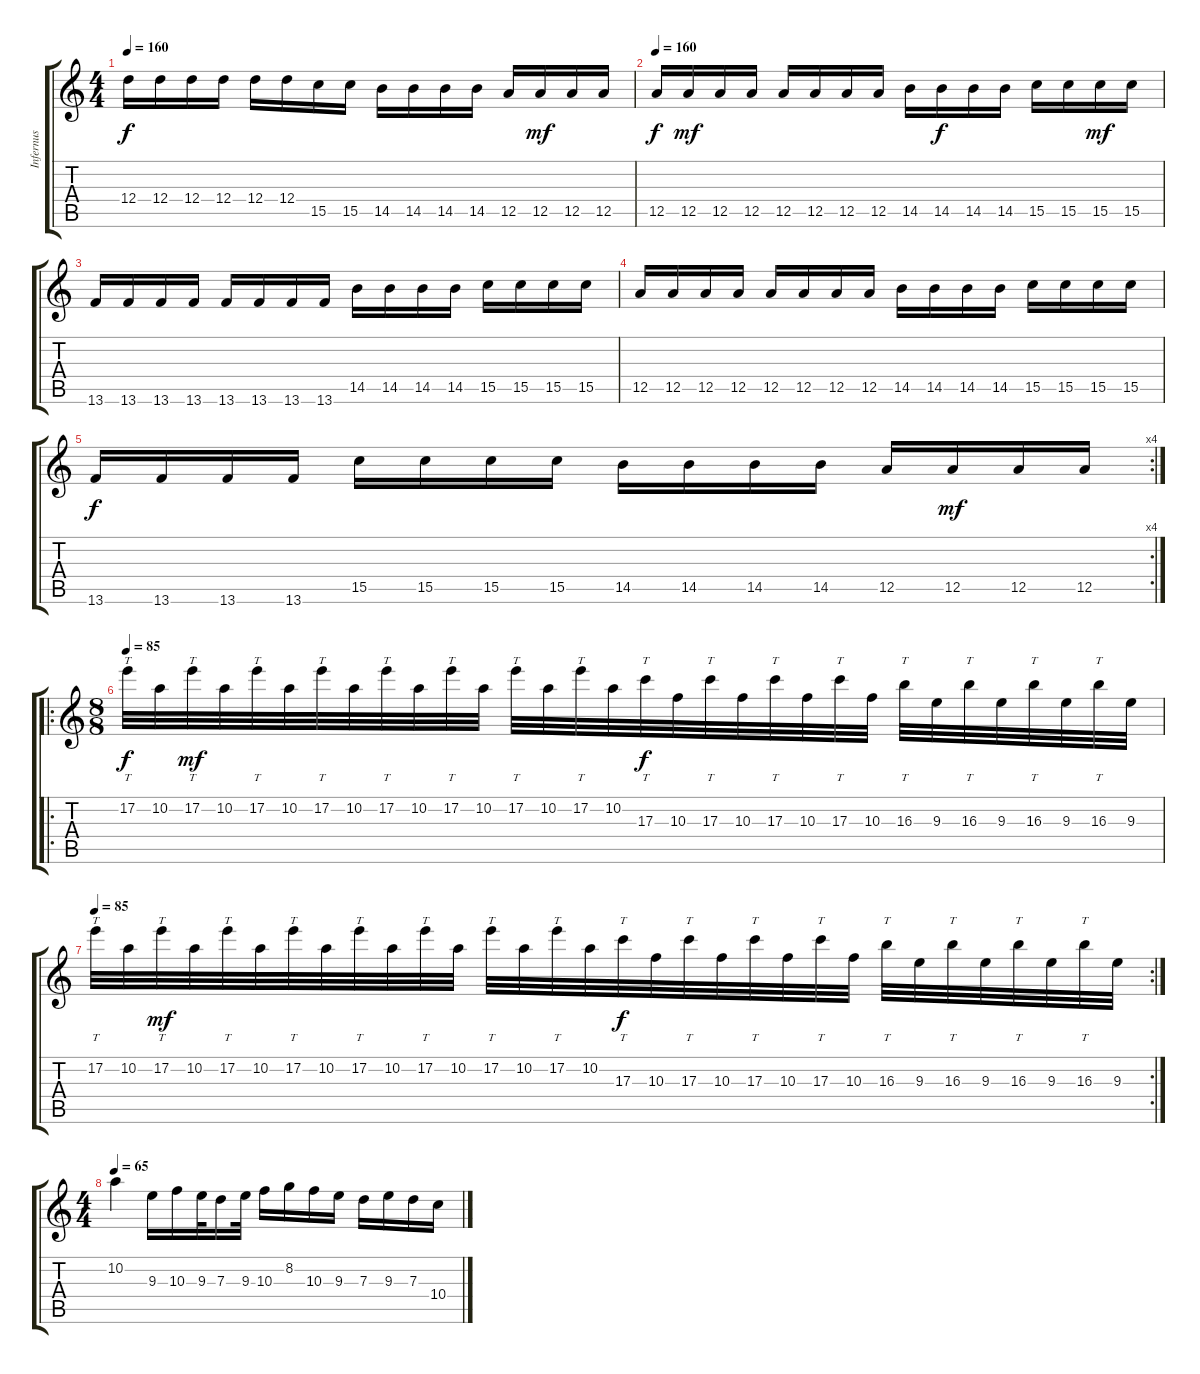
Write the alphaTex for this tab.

\track ("Infernus" "Infernus") {instrument distortionguitar}
\staff {score tabs}
\tuning (E4 B3 G3 D3 A2 E2) {hide}
\ts (4 4)
\tempo 160
\clef g2
\ks c
12.4.16{dy f} 12.4.16 12.4.16 12.4.16 12.4.16 12.4.16 15.5.16 15.5.16 14.5.16 14.5.16 14.5.16 14.5.16 12.5.16 12.5.16{dy mf} 12.5.16 12.5.16 |
\tempo 160
12.5.16{dy f} 12.5.16{dy mf} 12.5.16 12.5.16 12.5.16 12.5.16 12.5.16 12.5.16 14.5.16 14.5.16{dy f} 14.5.16 14.5.16 15.5.16 15.5.16 15.5.16{dy mf} 15.5.16 |
13.6.16 13.6.16 13.6.16 13.6.16 13.6.16 13.6.16 13.6.16 13.6.16 14.5.16 14.5.16 14.5.16 14.5.16 15.5.16 15.5.16 15.5.16 15.5.16 |
12.5.16 12.5.16 12.5.16 12.5.16 12.5.16 12.5.16 12.5.16 12.5.16 14.5.16 14.5.16 14.5.16 14.5.16 15.5.16 15.5.16 15.5.16 15.5.16 |
\rc 4
13.6.16{dy f} 13.6.16 13.6.16 13.6.16 15.5.16 15.5.16 15.5.16 15.5.16 14.5.16 14.5.16 14.5.16 14.5.16 12.5.16 12.5.16{dy mf} 12.5.16 12.5.16 |
\ro
\ts (8 8)
\tempo 85
17.2.32{tt dy f} 10.2.32 17.2.32{tt dy mf} 10.2.32 17.2.32{tt} 10.2.32 17.2.32{tt} 10.2.32 17.2.32{tt} 10.2.32 17.2.32{tt} 10.2.32 17.2.32{tt} 10.2.32 17.2.32{tt} 10.2.32 17.3.32{tt dy f} 10.3.32 17.3.32{tt} 10.3.32 17.3.32{tt} 10.3.32 17.3.32{tt} 10.3.32 16.3.32{tt} 9.3.32 16.3.32{tt} 9.3.32 16.3.32{tt} 9.3.32 16.3.32{tt} 9.3.32 |
\rc 2
\tempo 85
17.2.32{tt} 10.2.32 17.2.32{tt dy mf} 10.2.32 17.2.32{tt} 10.2.32 17.2.32{tt} 10.2.32 17.2.32{tt} 10.2.32 17.2.32{tt} 10.2.32 17.2.32{tt} 10.2.32 17.2.32{tt} 10.2.32 17.3.32{tt dy f} 10.3.32 17.3.32{tt} 10.3.32 17.3.32{tt} 10.3.32 17.3.32{tt} 10.3.32 16.3.32{tt} 9.3.32 16.3.32{tt} 9.3.32 16.3.32{tt} 9.3.32 16.3.32{tt} 9.3.32 |
\ts (4 4)
\tempo 65
10.2.4 9.3.16 10.3.16 9.3.32 7.3.16 9.3.32 10.3.16 8.2.16 10.3.16 9.3.16 7.3.16 9.3.16 7.3.16 10.4.16
